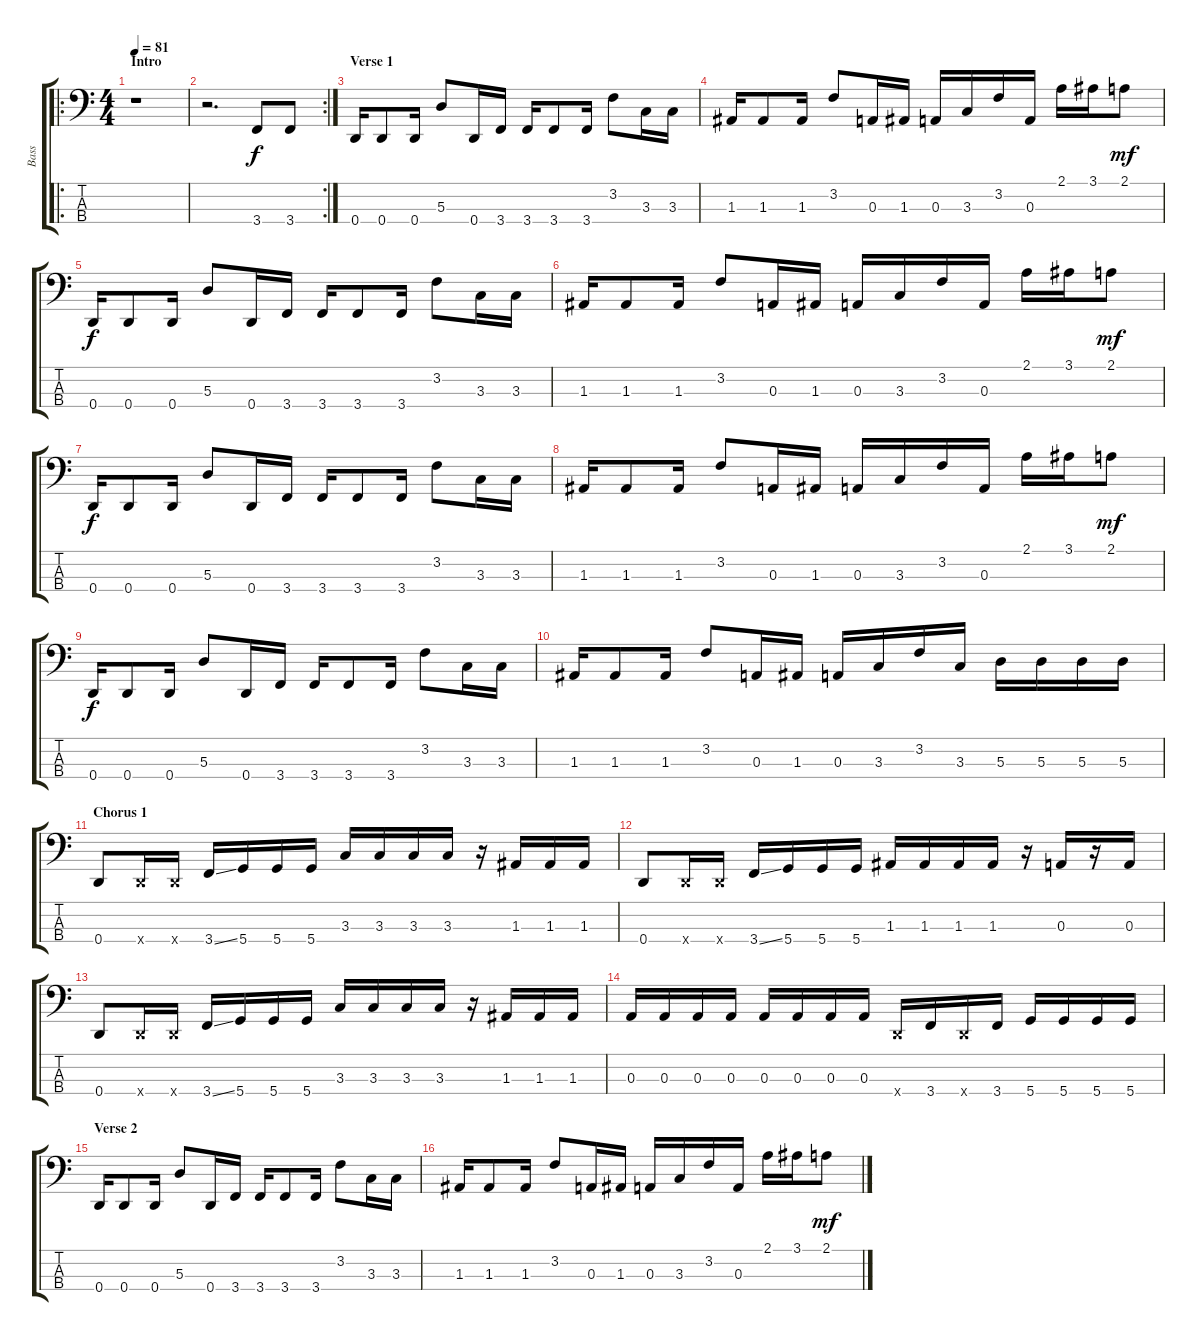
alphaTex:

\track ("Bass" "Bass") {instrument electricbassfinger}
\staff {score tabs}
\tuning (G2 D2 A1 D1) {hide}
\ro
\ts (4 4)
\section ("" "Intro")
\tempo 81
\clef f4
\ks c
r.1{dy f instrument electricbassfinger} |
\rc 2
r.2{d} 3.4.8 3.4.8 |
\section ("" "Verse 1")
0.4.16 0.4.8 0.4.16 5.3.8 0.4.16 3.4.16 3.4.16 3.4.8 3.4.16 3.2.8 3.3.16 3.3.16 |
1.3.16 1.3.8 1.3.16 3.2.8 0.3.16 1.3.16 0.3.16 3.3.16 3.2.16 0.3.16 2.1.16 3.1.16 2.1.8{dy mf} |
0.4.16{dy f} 0.4.8 0.4.16 5.3.8 0.4.16 3.4.16 3.4.16 3.4.8 3.4.16 3.2.8 3.3.16 3.3.16 |
1.3.16 1.3.8 1.3.16 3.2.8 0.3.16 1.3.16 0.3.16 3.3.16 3.2.16 0.3.16 2.1.16 3.1.16 2.1.8{dy mf} |
0.4.16{dy f} 0.4.8 0.4.16 5.3.8 0.4.16 3.4.16 3.4.16 3.4.8 3.4.16 3.2.8 3.3.16 3.3.16 |
1.3.16 1.3.8 1.3.16 3.2.8 0.3.16 1.3.16 0.3.16 3.3.16 3.2.16 0.3.16 2.1.16 3.1.16 2.1.8{dy mf} |
0.4.16{dy f} 0.4.8 0.4.16 5.3.8 0.4.16 3.4.16 3.4.16 3.4.8 3.4.16 3.2.8 3.3.16 3.3.16 |
1.3.16 1.3.8 1.3.16 3.2.8 0.3.16 1.3.16 0.3.16 3.3.16 3.2.16 3.3.16 5.3.16 5.3.16 5.3.16 5.3.16 |
\section ("" "Chorus 1")
0.4.8 0.4{x}.16 0.4{x}.16 3.4{ss}.16 5.4.16 5.4.16 5.4.16 3.3.16 3.3.16 3.3.16 3.3.16 r.16 1.3.16 1.3.16 1.3.16 |
0.4.8 0.4{x}.16 0.4{x}.16 3.4{ss}.16 5.4.16 5.4.16 5.4.16 1.3.16 1.3.16 1.3.16 1.3.16 r.16 0.3.16 r.16 0.3.16 |
0.4.8 0.4{x}.16 0.4{x}.16 3.4{ss}.16 5.4.16 5.4.16 5.4.16 3.3.16 3.3.16 3.3.16 3.3.16 r.16 1.3.16 1.3.16 1.3.16 |
0.3.16 0.3.16 0.3.16 0.3.16 0.3.16 0.3.16 0.3.16 0.3.16 0.4{x}.16 3.4.16 0.4{x}.16 3.4.16 5.4.16 5.4.16 5.4.16 5.4.16 |
\section ("" "Verse 2")
0.4.16 0.4.8 0.4.16 5.3.8 0.4.16 3.4.16 3.4.16 3.4.8 3.4.16 3.2.8 3.3.16 3.3.16 |
1.3.16 1.3.8 1.3.16 3.2.8 0.3.16 1.3.16 0.3.16 3.3.16 3.2.16 0.3.16 2.1.16 3.1.16 2.1.8{dy mf}
